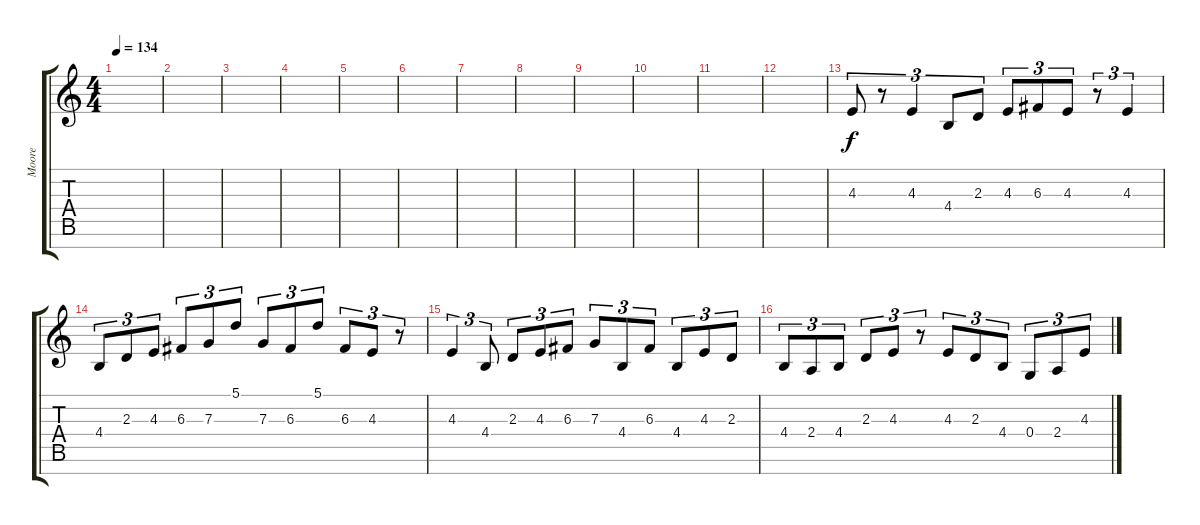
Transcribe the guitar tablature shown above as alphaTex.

\track ("Moore" "Moore") {instrument lead2sawtooth}
\staff {score tabs}
\tuning (A4 E4 C4 G3 D3 A2 E2) {hide}
\ts (4 4)
\tempo 134
\clef g2
\ks c
|
|
|
|
|
|
|
|
|
|
|
|
4.3.8{tu (3 2) instrument lead1square} r.8{tu (3 2)} 4.3.4{tu (3 2)} 4.4.8{tu (3 2)} 2.3.8{tu (3 2)} 4.3.8{tu (3 2)} 6.3.8{tu (3 2)} 4.3.8{tu (3 2)} r.8{tu (3 2)} 4.3.4{tu (3 2)} |
4.4.8{tu (3 2)} 2.3.8{tu (3 2)} 4.3.8{tu (3 2)} 6.3.8{tu (3 2)} 7.3.8{tu (3 2)} 5.1.8{tu (3 2)} 7.3.8{tu (3 2)} 6.3.8{tu (3 2)} 5.1.8{tu (3 2)} 6.3.8{tu (3 2)} 4.3.8{tu (3 2)} r.8{tu (3 2)} |
4.3.4{tu (3 2)} 4.4.8{tu (3 2)} 2.3.8{tu (3 2)} 4.3.8{tu (3 2)} 6.3.8{tu (3 2)} 7.3.8{tu (3 2)} 4.4.8{tu (3 2)} 6.3.8{tu (3 2)} 4.4.8{tu (3 2)} 4.3.8{tu (3 2)} 2.3.8{tu (3 2)} |
4.4.8{tu (3 2)} 2.4.8{tu (3 2)} 4.4.8{tu (3 2)} 2.3.8{tu (3 2)} 4.3.8{tu (3 2)} r.8{tu (3 2)} 4.3.8{tu (3 2)} 2.3.8{tu (3 2)} 4.4.8{tu (3 2)} 0.4.8{tu (3 2)} 2.4.8{tu (3 2)} 4.3.8{tu (3 2)}
